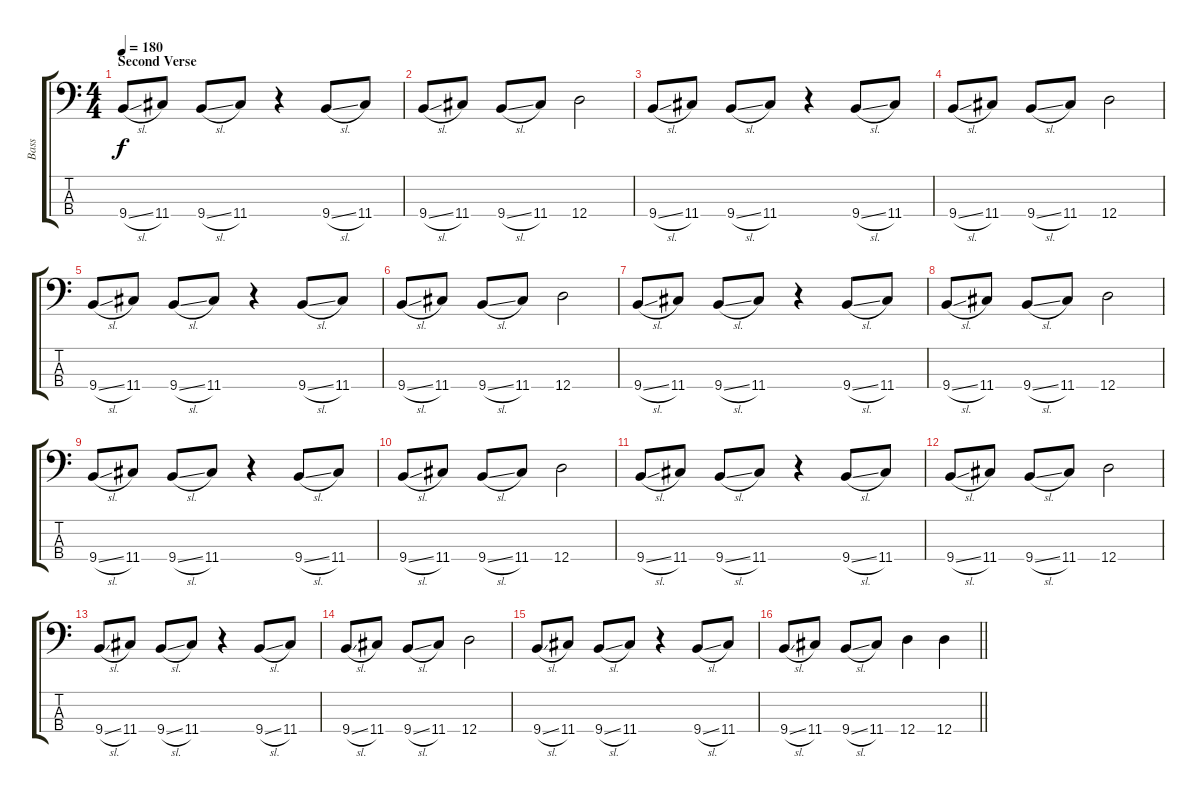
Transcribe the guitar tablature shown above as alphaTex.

\track ("Bass" "Bass") {instrument electricbasspick}
\staff {score tabs}
\tuning (G2 D2 A1 D1) {hide}
\ts (4 4)
\section ("" "Second Verse")
\tempo 180
\clef f4
\ks c
9.4{sl}.8{dy f} 11.4.8 9.4{sl}.8 11.4.8 r.4 9.4{sl}.8 11.4.8 |
9.4{sl}.8 11.4.8 9.4{sl}.8 11.4.8 12.4.2 |
9.4{sl}.8 11.4.8 9.4{sl}.8 11.4.8 r.4 9.4{sl}.8 11.4.8 |
9.4{sl}.8 11.4.8 9.4{sl}.8 11.4.8 12.4.2 |
9.4{sl}.8 11.4.8 9.4{sl}.8 11.4.8 r.4 9.4{sl}.8 11.4.8 |
9.4{sl}.8 11.4.8 9.4{sl}.8 11.4.8 12.4.2 |
9.4{sl}.8 11.4.8 9.4{sl}.8 11.4.8 r.4 9.4{sl}.8 11.4.8 |
9.4{sl}.8 11.4.8 9.4{sl}.8 11.4.8 12.4.2 |
9.4{sl}.8 11.4.8 9.4{sl}.8 11.4.8 r.4 9.4{sl}.8 11.4.8 |
9.4{sl}.8 11.4.8 9.4{sl}.8 11.4.8 12.4.2 |
9.4{sl}.8{txt ""} 11.4.8 9.4{sl}.8 11.4.8 r.4 9.4{sl}.8 11.4.8 |
9.4{sl}.8 11.4.8 9.4{sl}.8 11.4.8 12.4.2 |
9.4{sl}.8 11.4.8 9.4{sl}.8 11.4.8 r.4 9.4{sl}.8 11.4.8 |
9.4{sl}.8 11.4.8 9.4{sl}.8 11.4.8 12.4.2 |
9.4{sl}.8 11.4.8 9.4{sl}.8 11.4.8 r.4 9.4{sl}.8 11.4.8 |
\barLineRight lightlight
9.4{sl}.8 11.4.8 9.4{sl}.8 11.4.8 12.4.4 12.4.4
